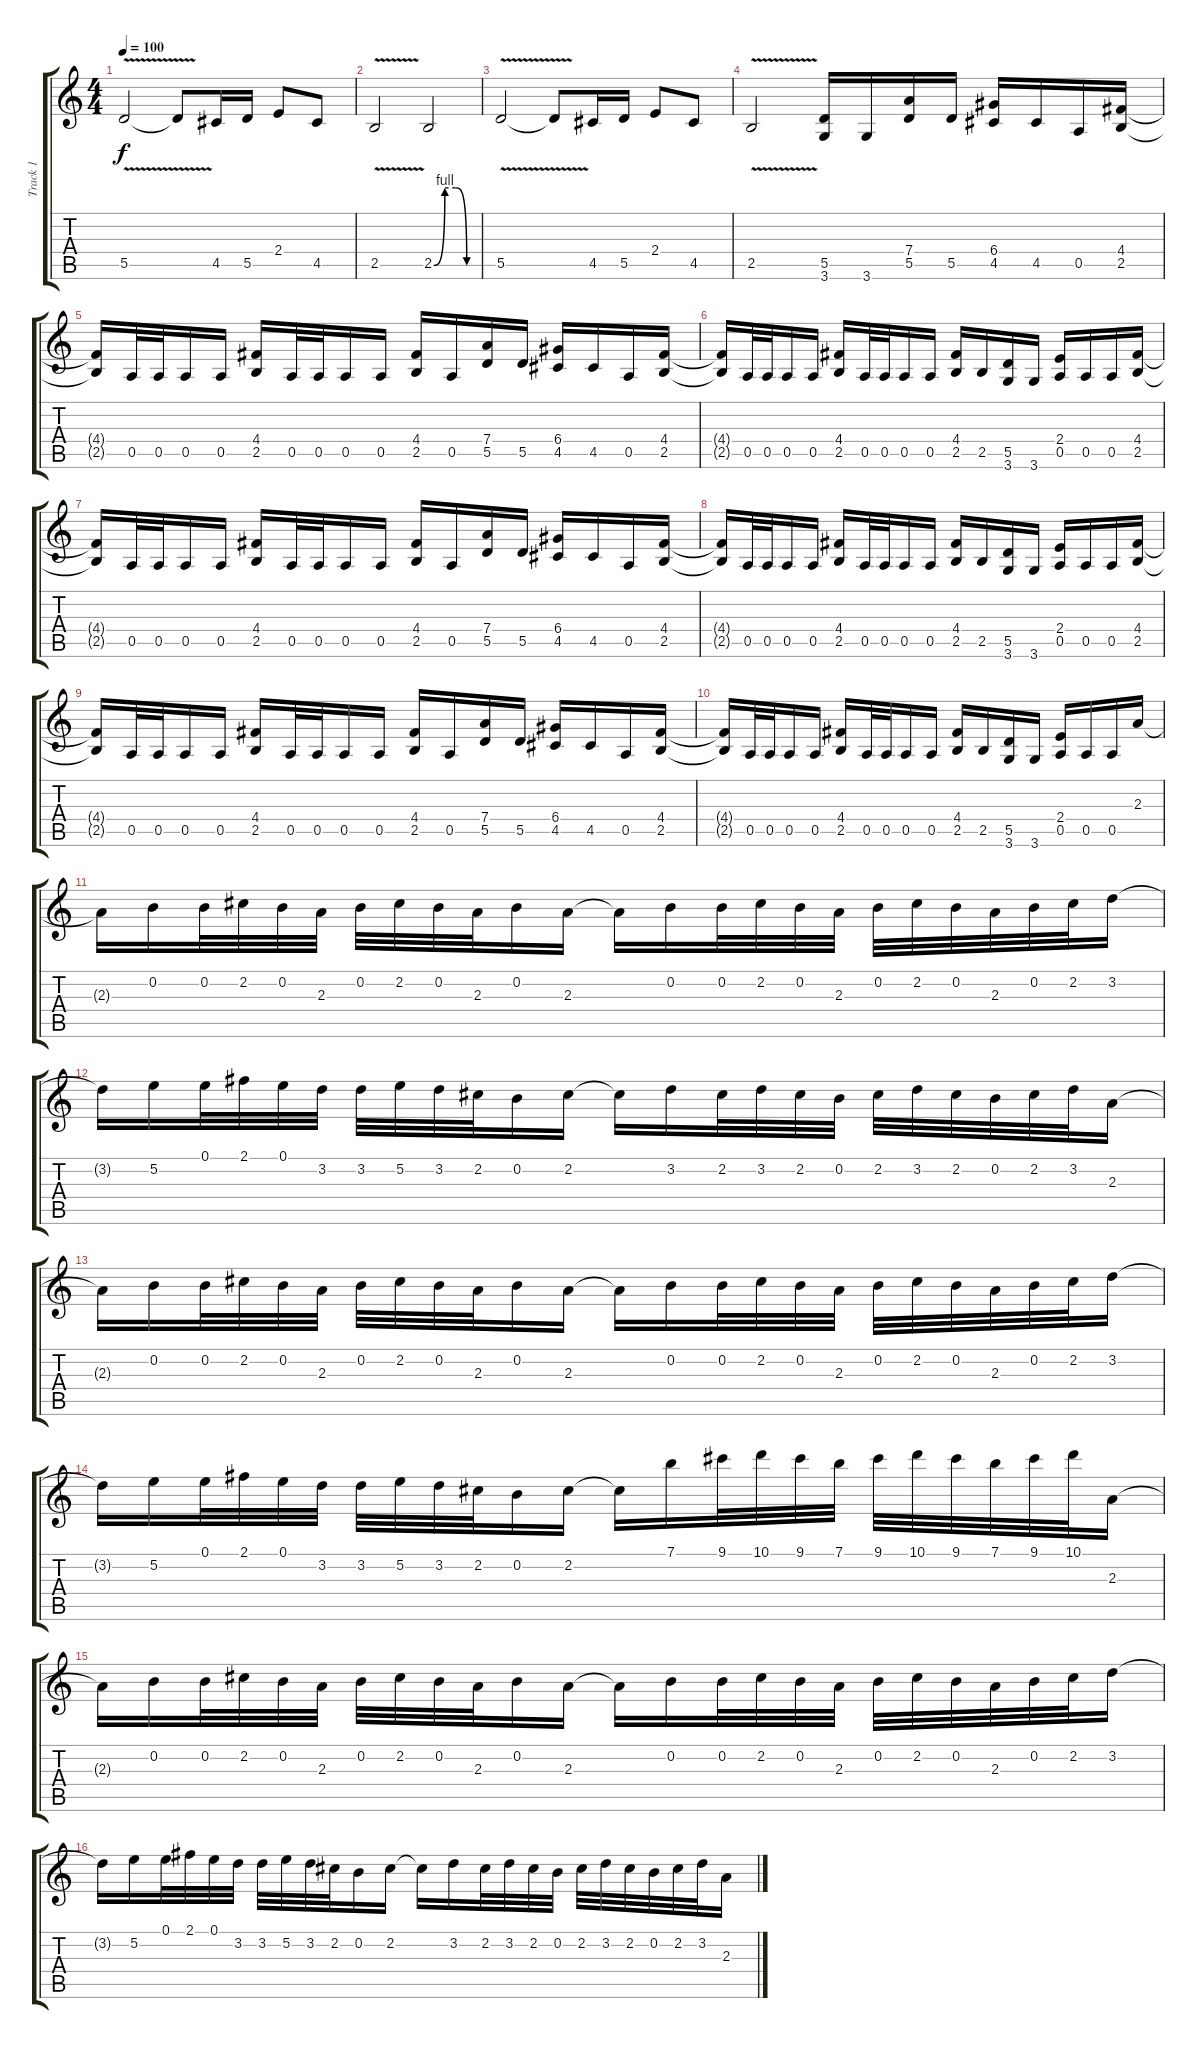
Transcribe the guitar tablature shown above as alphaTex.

\track ("Track 1" "Track 1") {instrument overdrivenguitar}
\staff {score tabs}
\tuning (E4 B3 G3 D3 A2 E2) {hide}
\ts (4 4)
\tempo 100
\clef g2
\ks c
5.5{v}.2{dy f instrument overdrivenguitar} 5.5{t}.8 4.5.16 5.5.16 2.4.8 4.5.8 |
2.5{v}.2 2.5{be (custom 0 0 15 4 30 4 45 0 60 0)}.2 |
5.5{v}.2 5.5{t}.8 4.5.16 5.5.16 2.4.8 4.5.8 |
2.5{v}.2 (5.5 3.6).16 3.6.16 (7.4 5.5).16 5.5.16 (6.4 4.5).16 4.5.16 0.5.16 (4.4 2.5).16 |
(4.4{t} 2.5{t}).16 0.5.32 0.5.32 0.5.16 0.5.16 (4.4 2.5).16 0.5.32 0.5.32 0.5.16 0.5.16 (4.4 2.5).16 0.5.16 (7.4 5.5).16 5.5.16 (6.4 4.5).16 4.5.16 0.5.16 (4.4 2.5).16 |
(4.4{t} 2.5{t}).16 0.5.32 0.5.32 0.5.16 0.5.16 (4.4 2.5).16 0.5.32 0.5.32 0.5.16 0.5.16 (4.4 2.5).16 2.5.16 (5.5 3.6).16 3.6.16 (2.4 0.5).16 0.5.16 0.5.16 (4.4 2.5).16 |
(4.4{t} 2.5{t}).16 0.5.32 0.5.32 0.5.16 0.5.16 (4.4 2.5).16 0.5.32 0.5.32 0.5.16 0.5.16 (4.4 2.5).16 0.5.16 (7.4 5.5).16 5.5.16 (6.4 4.5).16 4.5.16 0.5.16 (4.4 2.5).16 |
(4.4{t} 2.5{t}).16 0.5.32 0.5.32 0.5.16 0.5.16 (4.4 2.5).16 0.5.32 0.5.32 0.5.16 0.5.16 (4.4 2.5).16 2.5.16 (5.5 3.6).16 3.6.16 (2.4 0.5).16 0.5.16 0.5.16 (4.4 2.5).16 |
(4.4{t} 2.5{t}).16 0.5.32 0.5.32 0.5.16 0.5.16 (4.4 2.5).16 0.5.32 0.5.32 0.5.16 0.5.16 (4.4 2.5).16 0.5.16 (7.4 5.5).16 5.5.16 (6.4 4.5).16 4.5.16 0.5.16 (4.4 2.5).16 |
(4.4{t} 2.5{t}).16 0.5.32 0.5.32 0.5.16 0.5.16 (4.4 2.5).16 0.5.32 0.5.32 0.5.16 0.5.16 (4.4 2.5).16 2.5.16 (5.5 3.6).16 3.6.16 (2.4 0.5).16 0.5.16 0.5.16 2.3.16 |
2.3{t}.16 0.2.16 0.2.32 2.2.32 0.2.32 2.3.32 0.2.32 2.2.32 0.2.32 2.3.32 0.2.16 2.3.16 2.3{t}.16 0.2.16 0.2.32 2.2.32 0.2.32 2.3.32 0.2.32 2.2.32 0.2.32 2.3.32 0.2.32 2.2.32 3.2.16 |
3.2{t}.16 5.2.16 0.1.32 2.1.32 0.1.32 3.2.32 3.2.32 5.2.32 3.2.32 2.2.32 0.2.16 2.2.16 2.2{t}.16 3.2.16 2.2.32 3.2.32 2.2.32 0.2.32 2.2.32 3.2.32 2.2.32 0.2.32 2.2.32 3.2.32 2.3.16 |
2.3{t}.16 0.2.16 0.2.32 2.2.32 0.2.32 2.3.32 0.2.32 2.2.32 0.2.32 2.3.32 0.2.16 2.3.16 2.3{t}.16 0.2.16 0.2.32 2.2.32 0.2.32 2.3.32 0.2.32 2.2.32 0.2.32 2.3.32 0.2.32 2.2.32 3.2.16 |
3.2{t}.16 5.2.16 0.1.32 2.1.32 0.1.32 3.2.32 3.2.32 5.2.32 3.2.32 2.2.32 0.2.16 2.2.16 2.2{t}.16 7.1.16 9.1.32 10.1.32 9.1.32 7.1.32 9.1.32 10.1.32 9.1.32 7.1.32 9.1.32 10.1.32 2.3.16 |
2.3{t}.16 0.2.16 0.2.32 2.2.32 0.2.32 2.3.32 0.2.32 2.2.32 0.2.32 2.3.32 0.2.16 2.3.16 2.3{t}.16 0.2.16 0.2.32 2.2.32 0.2.32 2.3.32 0.2.32 2.2.32 0.2.32 2.3.32 0.2.32 2.2.32 3.2.16 |
3.2{t}.16 5.2.16 0.1.32 2.1.32 0.1.32 3.2.32 3.2.32 5.2.32 3.2.32 2.2.32 0.2.16 2.2.16 2.2{t}.16 3.2.16 2.2.32 3.2.32 2.2.32 0.2.32 2.2.32 3.2.32 2.2.32 0.2.32 2.2.32 3.2.32 2.3.16
